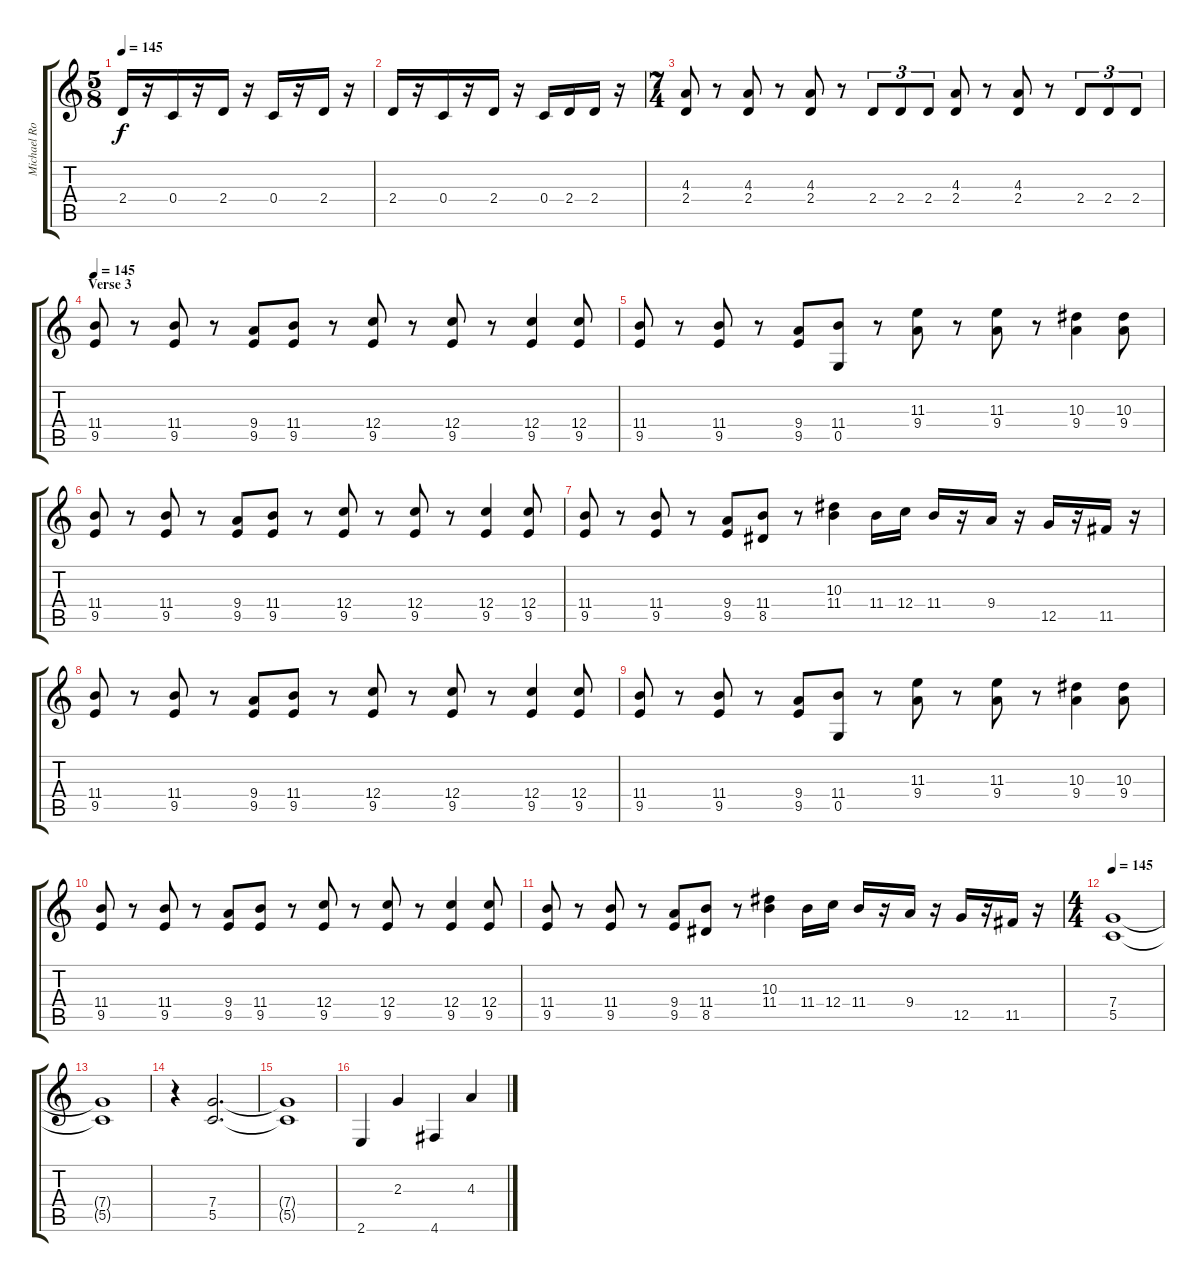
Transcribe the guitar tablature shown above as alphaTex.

\track ("Michael Romeo Lead" "Michael Ro") {instrument distortionguitar}
\staff {score tabs}
\tuning (D4 A3 F3 C3 G2 D2) {hide}
\ts (5 8)
\tempo 145
\clef g2
\ks c
2.4.16{dy f} r.16 0.4.16 r.16 2.4.16 r.16 0.4.16 r.16 2.4.16 r.16 |
2.4.16 r.16 0.4.16 r.16 2.4.16 r.16 0.4.16 2.4.16 2.4.16 r.16 |
\ts (7 4)
(4.3 2.4).8 r.8 (4.3 2.4).8 r.8 (4.3 2.4).8 r.8 2.4.8{tu (3 2)} 2.4.8{tu (3 2)} 2.4.8{tu (3 2)} (4.3 2.4).8 r.8 (4.3 2.4).8 r.8 2.4.8{tu (3 2)} 2.4.8{tu (3 2)} 2.4.8{tu (3 2)} |
\section ("" "Verse 3")
\tempo 145
(11.4 9.5).8 r.8 (11.4 9.5).8 r.8 (9.4 9.5).8 (11.4 9.5).8 r.8 (12.4 9.5).8 r.8 (12.4 9.5).8 r.8 (12.4 9.5).4 (12.4 9.5).8 |
(11.4 9.5).8 r.8 (11.4 9.5).8 r.8 (9.4 9.5).8 (11.4 0.5).8 r.8 (11.3 9.4).8 r.8 (11.3 9.4).8 r.8 (10.3 9.4).4 (10.3 9.4).8 |
(11.4 9.5).8 r.8 (11.4 9.5).8 r.8 (9.4 9.5).8 (11.4 9.5).8 r.8 (12.4 9.5).8 r.8 (12.4 9.5).8 r.8 (12.4 9.5).4 (12.4 9.5).8 |
(11.4 9.5).8 r.8 (11.4 9.5).8 r.8 (9.4 9.5).8 (11.4 8.5).8 r.8 (10.3 11.4).4 11.4.16 12.4.16 11.4.16 r.16 9.4.16 r.16 12.5.16 r.16 11.5.16 r.16 |
(11.4 9.5).8 r.8 (11.4 9.5).8 r.8 (9.4 9.5).8 (11.4 9.5).8 r.8 (12.4 9.5).8 r.8 (12.4 9.5).8 r.8 (12.4 9.5).4 (12.4 9.5).8 |
(11.4 9.5).8 r.8 (11.4 9.5).8 r.8 (9.4 9.5).8 (11.4 0.5).8 r.8 (11.3 9.4).8 r.8 (11.3 9.4).8 r.8 (10.3 9.4).4 (10.3 9.4).8 |
(11.4 9.5).8 r.8 (11.4 9.5).8 r.8 (9.4 9.5).8 (11.4 9.5).8 r.8 (12.4 9.5).8 r.8 (12.4 9.5).8 r.8 (12.4 9.5).4 (12.4 9.5).8 |
(11.4 9.5).8 r.8 (11.4 9.5).8 r.8 (9.4 9.5).8 (11.4 8.5).8 r.8 (10.3 11.4).4 11.4.16 12.4.16 11.4.16 r.16 9.4.16 r.16 12.5.16 r.16 11.5.16 r.16 |
\ts (4 4)
\tempo 145
(7.4 5.5).1 |
(7.4{t} 5.5{t}).1 |
r.4 (7.4 5.5).2{d} |
(7.4{t} 5.5{t}).1 |
2.6.4 2.3.4 4.6.4 4.3.4
